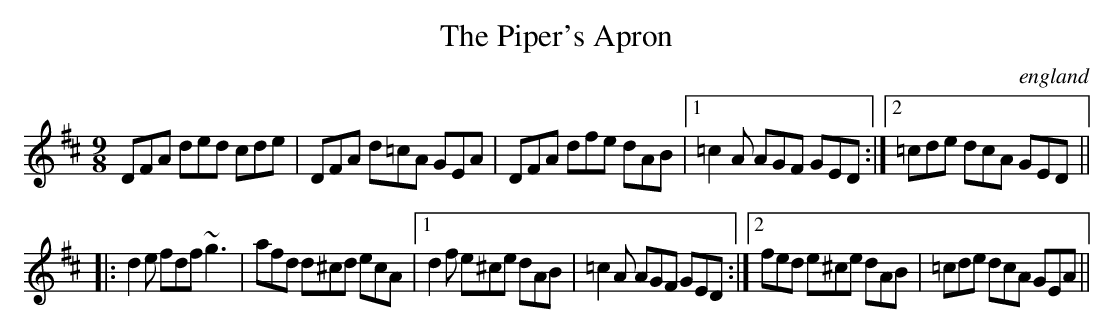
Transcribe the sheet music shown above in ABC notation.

X:1
T:Piper's Apron, The
O:england
M:9/8
K:D
DFA ded cde|DFA d=cA GEA|DFA dfe dAB|1 =c2A AGF GED:|2 =cde dcA GED||
|:d2e fdf ~g3|afd d^cd ecA|1 d2f e^ce dAB|=c2A AGF GED:|2 fed e^ce dAB|=cde dcA GEA||
